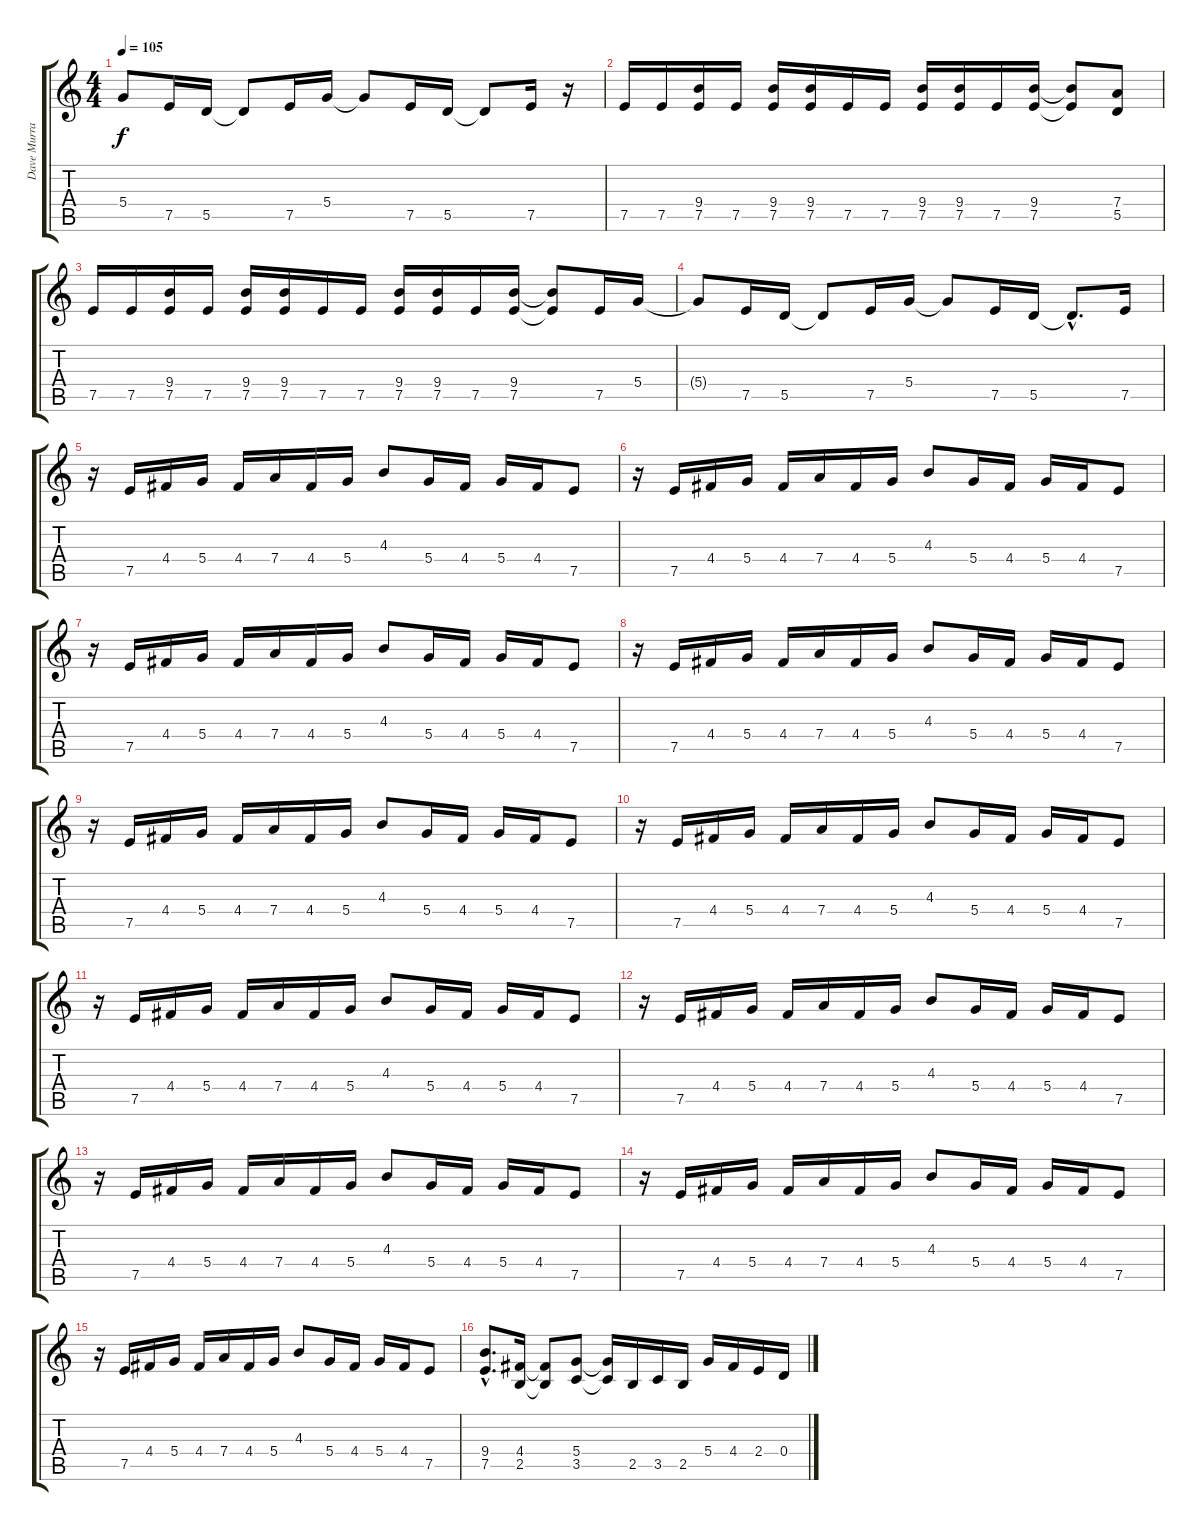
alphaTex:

\track ("Dave Murray" "Dave Murra") {instrument distortionguitar}
\staff {score tabs}
\tuning (E4 B3 G3 D3 A2 E2) {hide}
\ts (4 4)
\tempo 105
\clef g2
\ks c
5.4{t}.8{dy f} 7.5.16 5.5.16 5.5{t}.8 7.5.16 5.4.16 5.4{t}.8 7.5.16 5.5.16 5.5{t}.8 7.5.16 r.16 |
7.5.16 7.5.16 (9.4 7.5).16 7.5.16 (9.4 7.5).16 (9.4 7.5).16 7.5.16 7.5.16 (9.4 7.5).16 (9.4 7.5).16 7.5.16 (9.4 7.5).16 (9.4{t} 7.5{t}).8 (7.4 5.5).8 |
7.5.16 7.5.16 (9.4 7.5).16 7.5.16 (9.4 7.5).16 (9.4 7.5).16 7.5.16 7.5.16 (9.4 7.5).16 (9.4 7.5).16 7.5.16 (9.4 7.5).16 (9.4{t} 7.5{t}).8 7.5.16 5.4.16 |
5.4{t}.8 7.5.16 5.5.16 5.5{t}.8 7.5.16 5.4.16 5.4{t}.8 7.5.16 5.5.16 5.5{hac t}.8{d} 7.5.16 |
r.16 7.5.16 4.4.16 5.4.16 4.4.16 7.4.16 4.4.16 5.4.16 4.3.8 5.4.16 4.4.16 5.4.16 4.4.16 7.5.8 |
r.16 7.5.16 4.4.16 5.4.16 4.4.16 7.4.16 4.4.16 5.4.16 4.3.8 5.4.16 4.4.16 5.4.16 4.4.16 7.5.8 |
r.16 7.5.16 4.4.16 5.4.16 4.4.16 7.4.16 4.4.16 5.4.16 4.3.8 5.4.16 4.4.16 5.4.16 4.4.16 7.5.8 |
r.16 7.5.16 4.4.16 5.4.16 4.4.16 7.4.16 4.4.16 5.4.16 4.3.8 5.4.16 4.4.16 5.4.16 4.4.16 7.5.8 |
r.16 7.5.16 4.4.16 5.4.16 4.4.16 7.4.16 4.4.16 5.4.16 4.3.8 5.4.16 4.4.16 5.4.16 4.4.16 7.5.8 |
r.16 7.5.16 4.4.16 5.4.16 4.4.16 7.4.16 4.4.16 5.4.16 4.3.8 5.4.16 4.4.16 5.4.16 4.4.16 7.5.8 |
r.16 7.5.16 4.4.16 5.4.16 4.4.16 7.4.16 4.4.16 5.4.16 4.3.8 5.4.16 4.4.16 5.4.16 4.4.16 7.5.8 |
r.16 7.5.16 4.4.16 5.4.16 4.4.16 7.4.16 4.4.16 5.4.16 4.3.8 5.4.16 4.4.16 5.4.16 4.4.16 7.5.8 |
r.16 7.5.16 4.4.16 5.4.16 4.4.16 7.4.16 4.4.16 5.4.16 4.3.8 5.4.16 4.4.16 5.4.16 4.4.16 7.5.8 |
r.16 7.5.16 4.4.16 5.4.16 4.4.16 7.4.16 4.4.16 5.4.16 4.3.8 5.4.16 4.4.16 5.4.16 4.4.16 7.5.8 |
r.16 7.5.16 4.4.16 5.4.16 4.4.16 7.4.16 4.4.16 5.4.16 4.3.8 5.4.16 4.4.16 5.4.16 4.4.16 7.5.8 |
(9.4{hac} 7.5{hac}).8{d} (4.4 2.5).16 (4.4{t} 2.5{t}).8 (5.4 3.5).8 (5.4{t} 3.5{t}).16 2.5.16 3.5.16 2.5.16 5.4.16 4.4.16 2.4.16 0.4.16
